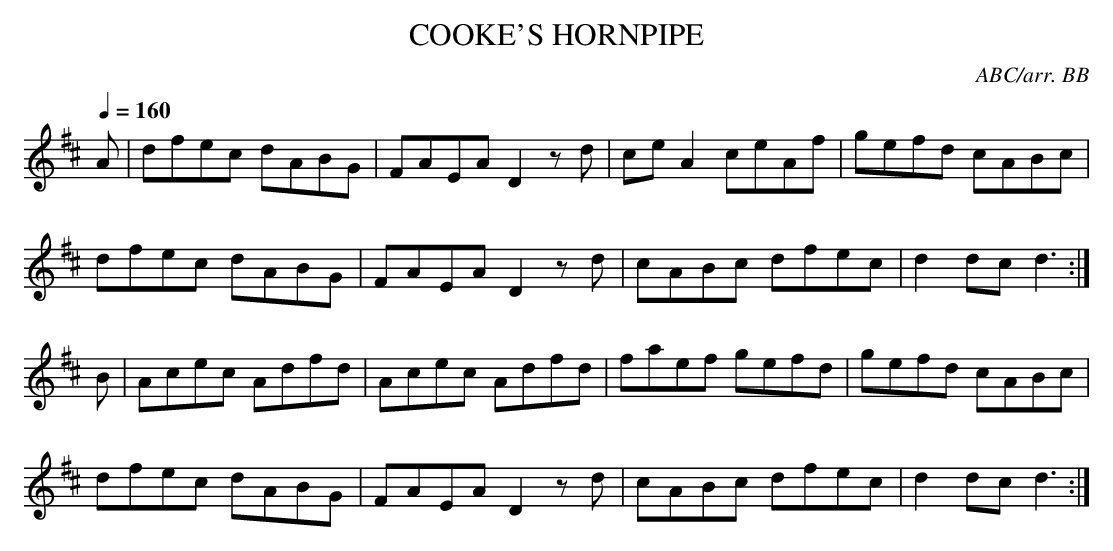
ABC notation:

X:1
T:COOKE'S HORNPIPE
C:ABC/arr. BB
L:1/8
M:C!
Q:1/4=160
K:D
A|dfec dABG|FAEA D2zd|ceA2 ceAf|gefd cABc|
dfec dABG|FAEA D2zd|cABc dfec|d2dc d3 :|
B|Acec Adfd|Acec Adfd|faef gefd|gefd cABc|
dfec dABG|FAEA D2zd|cABc dfec|d2dc d3 :|
